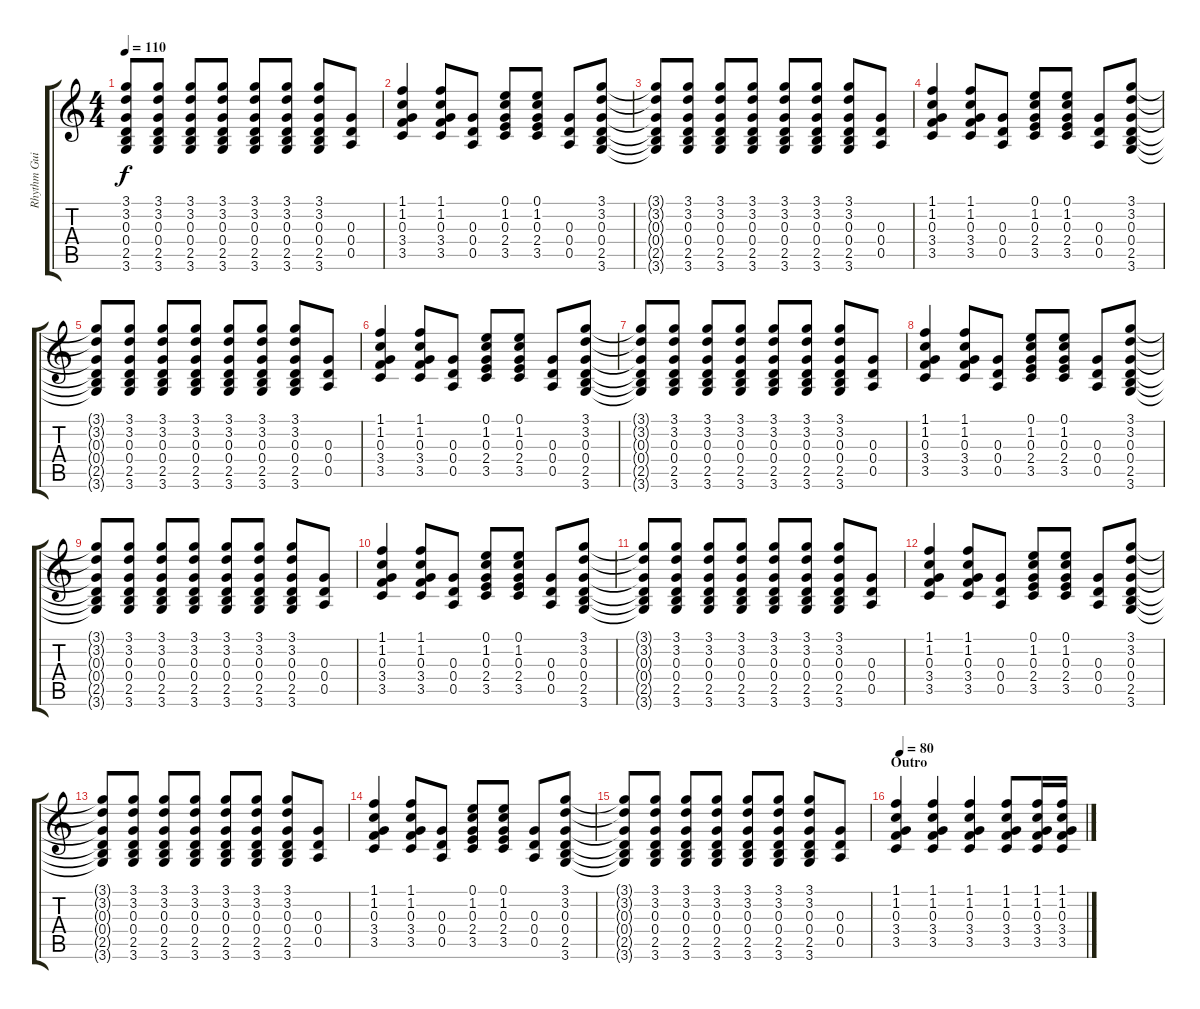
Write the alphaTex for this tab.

\track ("Rhythm Guitar 1" "Rhythm Gui") {instrument overdrivenguitar}
\staff {score tabs}
\tuning (E4 B3 G3 D3 A2 E2) {hide}
\ts (4 4)
\tempo 110
\clef g2
\ks c
(3.1{t} 3.2{t} 0.3{t} 0.4{t} 2.5{t} 3.6{t}).8{dy f} (3.1 3.2 0.3 0.4 2.5 3.6).8 (3.1 3.2 0.3 0.4 2.5 3.6).8 (3.1 3.2 0.3 0.4 2.5 3.6).8 (3.1 3.2 0.3 0.4 2.5 3.6).8 (3.1 3.2 0.3 0.4 2.5 3.6).8 (3.1 3.2 0.3 0.4 2.5 3.6).8 (0.3 0.4 0.5).8 |
(1.1 1.2 0.3 3.4 3.5).4 (1.1 1.2 0.3 3.4 3.5).8 (0.3 0.4 0.5).8 (0.1 1.2 0.3 2.4 3.5).8 (0.1 1.2 0.3 2.4 3.5).8 (0.3 0.4 0.5).8 (3.1 3.2 0.3 0.4 2.5 3.6).8 |
(3.1{t} 3.2{t} 0.3{t} 0.4{t} 2.5{t} 3.6{t}).8 (3.1 3.2 0.3 0.4 2.5 3.6).8 (3.1 3.2 0.3 0.4 2.5 3.6).8 (3.1 3.2 0.3 0.4 2.5 3.6).8 (3.1 3.2 0.3 0.4 2.5 3.6).8 (3.1 3.2 0.3 0.4 2.5 3.6).8 (3.1 3.2 0.3 0.4 2.5 3.6).8 (0.3 0.4 0.5).8 |
(1.1 1.2 0.3 3.4 3.5).4 (1.1 1.2 0.3 3.4 3.5).8 (0.3 0.4 0.5).8 (0.1 1.2 0.3 2.4 3.5).8 (0.1 1.2 0.3 2.4 3.5).8 (0.3 0.4 0.5).8 (3.1 3.2 0.3 0.4 2.5 3.6).8 |
(3.1{t} 3.2{t} 0.3{t} 0.4{t} 2.5{t} 3.6{t}).8 (3.1 3.2 0.3 0.4 2.5 3.6).8 (3.1 3.2 0.3 0.4 2.5 3.6).8 (3.1 3.2 0.3 0.4 2.5 3.6).8 (3.1 3.2 0.3 0.4 2.5 3.6).8 (3.1 3.2 0.3 0.4 2.5 3.6).8 (3.1 3.2 0.3 0.4 2.5 3.6).8 (0.3 0.4 0.5).8 |
(1.1 1.2 0.3 3.4 3.5).4 (1.1 1.2 0.3 3.4 3.5).8 (0.3 0.4 0.5).8 (0.1 1.2 0.3 2.4 3.5).8 (0.1 1.2 0.3 2.4 3.5).8 (0.3 0.4 0.5).8 (3.1 3.2 0.3 0.4 2.5 3.6).8 |
(3.1{t} 3.2{t} 0.3{t} 0.4{t} 2.5{t} 3.6{t}).8 (3.1 3.2 0.3 0.4 2.5 3.6).8 (3.1 3.2 0.3 0.4 2.5 3.6).8 (3.1 3.2 0.3 0.4 2.5 3.6).8 (3.1 3.2 0.3 0.4 2.5 3.6).8 (3.1 3.2 0.3 0.4 2.5 3.6).8 (3.1 3.2 0.3 0.4 2.5 3.6).8 (0.3 0.4 0.5).8 |
(1.1 1.2 0.3 3.4 3.5).4 (1.1 1.2 0.3 3.4 3.5).8 (0.3 0.4 0.5).8 (0.1 1.2 0.3 2.4 3.5).8 (0.1 1.2 0.3 2.4 3.5).8 (0.3 0.4 0.5).8 (3.1 3.2 0.3 0.4 2.5 3.6).8 |
(3.1{t} 3.2{t} 0.3{t} 0.4{t} 2.5{t} 3.6{t}).8 (3.1 3.2 0.3 0.4 2.5 3.6).8 (3.1 3.2 0.3 0.4 2.5 3.6).8 (3.1 3.2 0.3 0.4 2.5 3.6).8 (3.1 3.2 0.3 0.4 2.5 3.6).8 (3.1 3.2 0.3 0.4 2.5 3.6).8 (3.1 3.2 0.3 0.4 2.5 3.6).8 (0.3 0.4 0.5).8 |
(1.1 1.2 0.3 3.4 3.5).4 (1.1 1.2 0.3 3.4 3.5).8 (0.3 0.4 0.5).8 (0.1 1.2 0.3 2.4 3.5).8 (0.1 1.2 0.3 2.4 3.5).8 (0.3 0.4 0.5).8 (3.1 3.2 0.3 0.4 2.5 3.6).8 |
(3.1{t} 3.2{t} 0.3{t} 0.4{t} 2.5{t} 3.6{t}).8 (3.1 3.2 0.3 0.4 2.5 3.6).8 (3.1 3.2 0.3 0.4 2.5 3.6).8 (3.1 3.2 0.3 0.4 2.5 3.6).8 (3.1 3.2 0.3 0.4 2.5 3.6).8 (3.1 3.2 0.3 0.4 2.5 3.6).8 (3.1 3.2 0.3 0.4 2.5 3.6).8 (0.3 0.4 0.5).8 |
(1.1 1.2 0.3 3.4 3.5).4 (1.1 1.2 0.3 3.4 3.5).8 (0.3 0.4 0.5).8 (0.1 1.2 0.3 2.4 3.5).8 (0.1 1.2 0.3 2.4 3.5).8 (0.3 0.4 0.5).8 (3.1 3.2 0.3 0.4 2.5 3.6).8 |
(3.1{t} 3.2{t} 0.3{t} 0.4{t} 2.5{t} 3.6{t}).8 (3.1 3.2 0.3 0.4 2.5 3.6).8 (3.1 3.2 0.3 0.4 2.5 3.6).8 (3.1 3.2 0.3 0.4 2.5 3.6).8 (3.1 3.2 0.3 0.4 2.5 3.6).8 (3.1 3.2 0.3 0.4 2.5 3.6).8 (3.1 3.2 0.3 0.4 2.5 3.6).8 (0.3 0.4 0.5).8 |
(1.1 1.2 0.3 3.4 3.5).4 (1.1 1.2 0.3 3.4 3.5).8 (0.3 0.4 0.5).8 (0.1 1.2 0.3 2.4 3.5).8 (0.1 1.2 0.3 2.4 3.5).8 (0.3 0.4 0.5).8 (3.1 3.2 0.3 0.4 2.5 3.6).8 |
(3.1{t} 3.2{t} 0.3{t} 0.4{t} 2.5{t} 3.6{t}).8 (3.1 3.2 0.3 0.4 2.5 3.6).8 (3.1 3.2 0.3 0.4 2.5 3.6).8 (3.1 3.2 0.3 0.4 2.5 3.6).8 (3.1 3.2 0.3 0.4 2.5 3.6).8 (3.1 3.2 0.3 0.4 2.5 3.6).8 (3.1 3.2 0.3 0.4 2.5 3.6).8 (0.3 0.4 0.5).8 |
\section ("" "Outro")
\tempo 80
(1.1 1.2 0.3 3.4 3.5).4 (1.1 1.2 0.3 3.4 3.5).4 (1.1 1.2 0.3 3.4 3.5).4 (1.1 1.2 0.3 3.4 3.5).8 (1.1 1.2 0.3 3.4 3.5).16 (1.1 1.2 0.3 3.4 3.5).16
